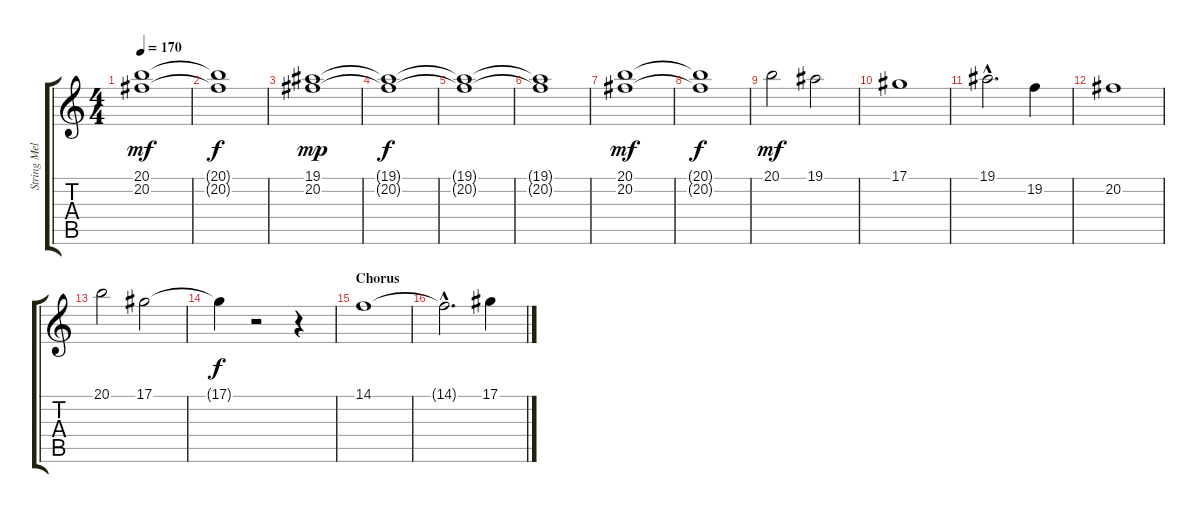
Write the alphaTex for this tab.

\track ("String Melody" "String Mel") {instrument stringensemble1}
\staff {score tabs}
\tuning (Eb4 Bb3 Gb3 Db3 Ab2 Eb2) {hide}
\ts (4 4)
\tempo 170
\clef g2
\ks c
(20.1 20.2).1{dy mf} |
(20.1{t} 20.2{t}).1{dy f} |
(19.1 20.2).1{dy mp} |
(19.1{t} 20.2{t}).1{dy f} |
(19.1{t} 20.2{t}).1 |
(19.1{t} 20.2{t}).1 |
(20.1 20.2).1{dy mf} |
(20.1{t} 20.2{t}).1{dy f} |
\section ("" "")
20.1.2{dy mf} 19.1.2 |
17.1.1 |
19.1{hac}.2{d} 19.2.4 |
20.2.1 |
20.1.2 17.1.2 |
17.1{t}.4{dy f} r.2 r.4 |
\section ("" "Chorus")
14.1.1 |
14.1{hac t}.2{d} 17.1.4
